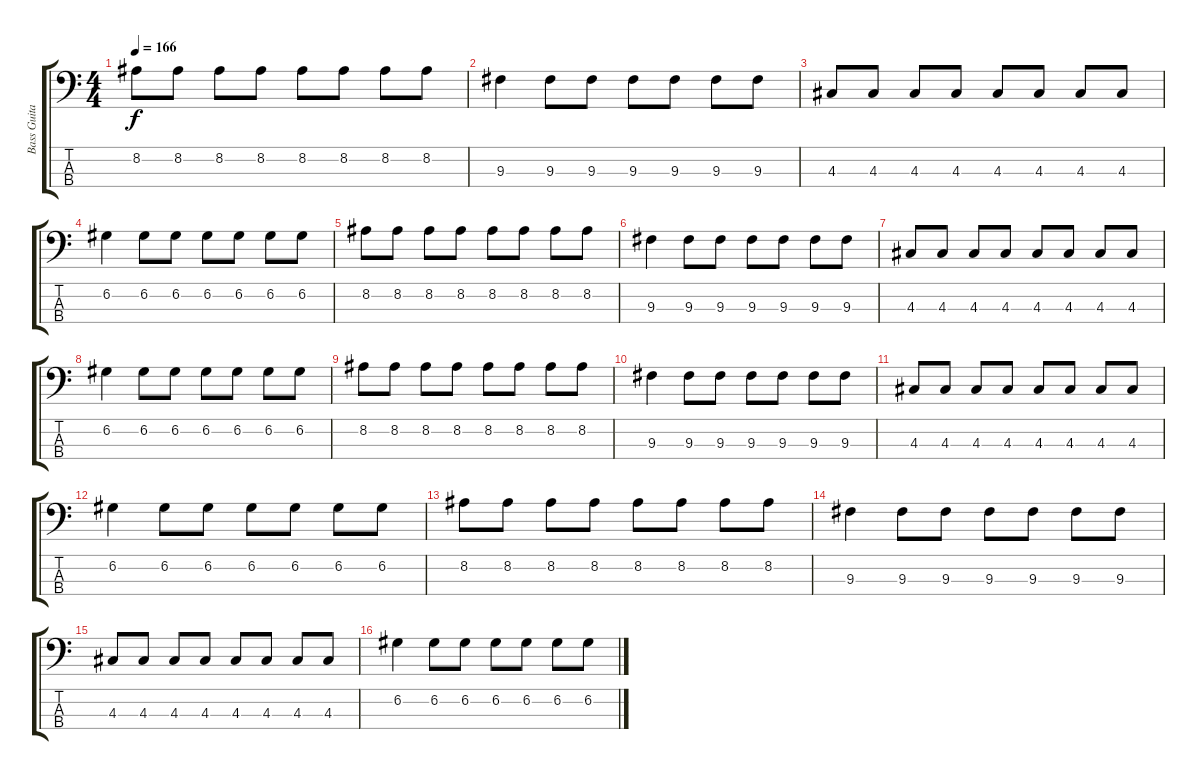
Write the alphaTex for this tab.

\track ("Bass Guitar" "Bass Guita") {instrument electricbassfinger}
\staff {score tabs}
\tuning (G2 D2 A1 E1) {hide}
\ts (4 4)
\tempo 166
\clef f4
\ks c
8.2.8{dy f} 8.2.8 8.2.8 8.2.8 8.2.8 8.2.8 8.2.8 8.2.8 |
9.3.4 9.3.8 9.3.8 9.3.8 9.3.8 9.3.8 9.3.8 |
4.3.8 4.3.8 4.3.8 4.3.8 4.3.8 4.3.8 4.3.8 4.3.8 |
6.2.4 6.2.8 6.2.8 6.2.8 6.2.8 6.2.8 6.2.8 |
8.2.8 8.2.8 8.2.8 8.2.8 8.2.8 8.2.8 8.2.8 8.2.8 |
9.3.4 9.3.8 9.3.8 9.3.8 9.3.8 9.3.8 9.3.8 |
4.3.8 4.3.8 4.3.8 4.3.8 4.3.8 4.3.8 4.3.8 4.3.8 |
6.2.4 6.2.8 6.2.8 6.2.8 6.2.8 6.2.8 6.2.8 |
8.2.8 8.2.8 8.2.8 8.2.8 8.2.8 8.2.8 8.2.8 8.2.8 |
9.3.4 9.3.8 9.3.8 9.3.8 9.3.8 9.3.8 9.3.8 |
4.3.8 4.3.8 4.3.8 4.3.8 4.3.8 4.3.8 4.3.8 4.3.8 |
6.2.4 6.2.8 6.2.8 6.2.8 6.2.8 6.2.8 6.2.8 |
8.2.8 8.2.8 8.2.8 8.2.8 8.2.8 8.2.8 8.2.8 8.2.8 |
9.3.4 9.3.8 9.3.8 9.3.8 9.3.8 9.3.8 9.3.8 |
4.3.8 4.3.8 4.3.8 4.3.8 4.3.8 4.3.8 4.3.8 4.3.8 |
6.2.4 6.2.8 6.2.8 6.2.8 6.2.8 6.2.8 6.2.8
